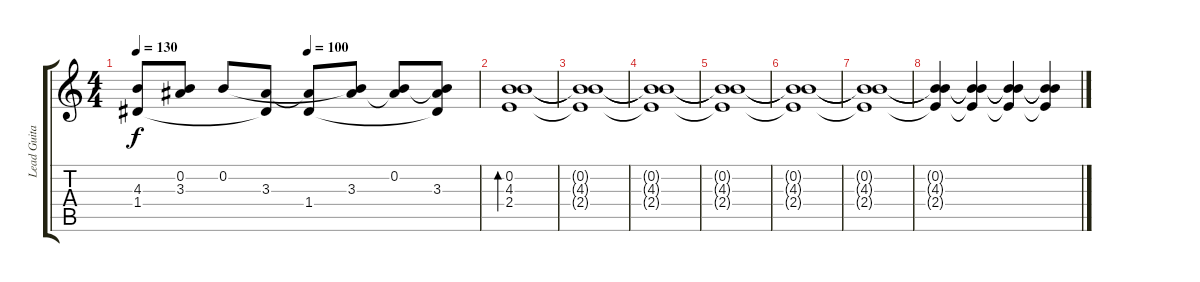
\track ("Lead Guitar" "Lead Guita") {instrument distortionguitar}
\staff {score tabs}
\tuning (E4 B3 G3 D3 A2 E2) {hide}
\ts (4 4)
\tempo 130
\tempo (100 0.5)
\clef g2
\ks c
(4.3{t} 1.4).8{dy f} (0.2{t} 3.3).8 0.2.8 (3.3 1.4{t}).8 (3.3{t} 1.4).8 (0.2{t} 3.3).8 (0.2 3.3{t}).8 (0.2{t} 3.3 1.4{t}).8 |
(0.2 4.3 2.4).1{bd 120} |
(0.2{t} 4.3{t} 2.4{t}).1 |
(0.2{t} 4.3{t} 2.4{t}).1 |
(0.2{t} 4.3{t} 2.4{t}).1 |
(0.2{t} 4.3{t} 2.4{t}).1 |
(0.2{t} 4.3{t} 2.4{t}).1{volume 13} |
(0.2{t} 4.3{t} 2.4{t}).4{volume 11} (0.2{t} 4.3{t} 2.4{t}).4{volume 8} (0.2{t} 4.3{t} 2.4{t}).4{volume 5} (0.2{t} 4.3{t} 2.4{t}).4{volume 3}
